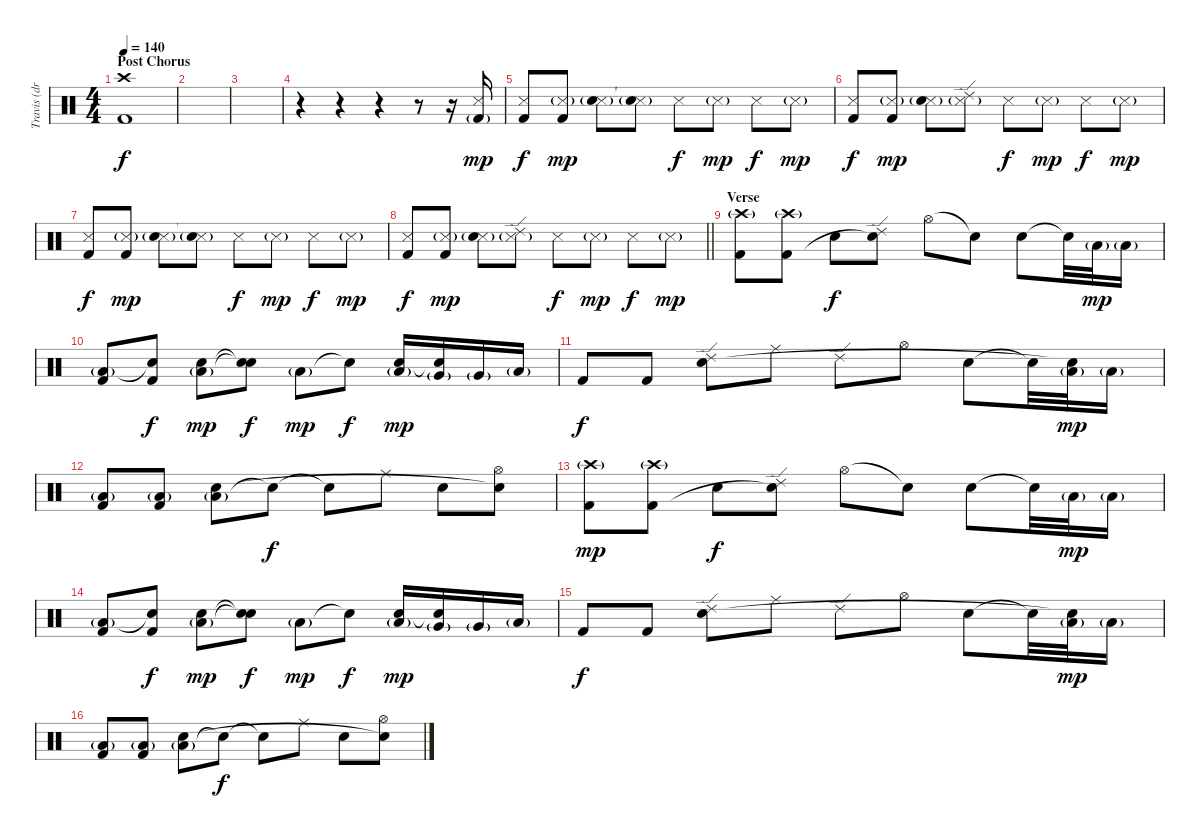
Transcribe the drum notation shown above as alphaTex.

\track ("Travis (drums)" "Travis (dr") {instrument percussion}
\staff {score}
\articulation defaults
\ts (4 4)
\section ("" "Post Chorus")
\tempo 140
\clef neutral
\ks c
("Crash high (hit)" "Kick (hit) 2").1{dy f} |
|
|
r.4 r.4 r.4 r.8 r.16 ("Snare (side stick) 3" "Kick (hit) 2"{g}).16{dy mp} |
("Snare (side stick) 3" "Kick (hit) 2").8{dy f} ("Snare (side stick) 3"{g} "Kick (hit) 2").8{dy mp} ("Snare (side stick) 3" "Snare (hit) 2"{g}).8 ("Snare (side stick) 3"{g} "Snare (hit)"{t}).8 "Snare (side stick) 3".8{dy f} "Snare (side stick) 3"{g}.8{dy mp} "Snare (side stick) 3".8{dy f} "Snare (side stick) 3"{g}.8{dy mp} |
("Snare (side stick) 3" "Kick (hit) 2").8{dy f} ("Snare (side stick) 3"{g} "Kick (hit) 2").8{dy mp} ("Snare (side stick) 3" "Snare (hit) 2"{g}).8 ("Snare (side stick) 3"{g} "Ride (edge) 2").8 "Snare (side stick) 3".8{dy f} "Snare (side stick) 3"{g}.8{dy mp} "Snare (side stick) 3".8{dy f} "Snare (side stick) 3"{g}.8{dy mp} |
("Snare (side stick) 3" "Kick (hit) 2").8{dy f} ("Snare (side stick) 3"{g} "Kick (hit) 2").8{dy mp} ("Snare (side stick) 3" "Snare (hit) 2"{g}).8 ("Snare (side stick) 3"{g} "Snare (hit)"{t}).8 "Snare (side stick) 3".8{dy f} "Snare (side stick) 3"{g}.8{dy mp} "Snare (side stick) 3".8{dy f} "Snare (side stick) 3"{g}.8{dy mp} |
\barLineRight lightlight
("Snare (side stick) 3" "Kick (hit) 2").8{dy f} ("Snare (side stick) 3"{g} "Kick (hit) 2").8{dy mp} ("Snare (side stick) 3" "Snare (hit) 2"{g}).8 ("Snare (side stick) 3"{g} "Ride (edge) 2").8 "Snare (side stick) 3".8{dy f} "Snare (side stick) 3"{g}.8{dy mp} "Snare (side stick) 3".8{dy f} "Snare (side stick) 3"{g}.8{dy mp} |
\section ("" "Verse")
("Crash high (hit)"{g} "Kick (hit) 2").8 ("Crash high (hit)"{g} "Kick (hit) 2").8 "Snare (hit) 2".8{dy f} ("Ride (edge) 2" "Snare (hit)"{t}).8 "Hi-Hat (open)".8 "Snare (hit)"{t}.8 "Snare (hit) 2".8 "Snare (hit)"{t}.32 "Low Tom (hit)"{g}.32{dy mp} "Low Tom (hit)"{g}.16 |
("Low Tom (hit)"{g} "Kick (hit) 2").8 ("Snare (hit)"{t} "Kick (hit) 2").8{dy f} ("Low Tom (hit)"{g} "Snare (hit) 2").8{dy mp} ("Snare (hit)"{t} "Snare (hit)"{t}).8{dy f} "Low Tom (hit)"{g}.8{dy mp} "Snare (hit)"{t}.8{dy f} ("Low Tom (hit)"{g} "Snare (hit) 2").16{dy mp} ("Very Low Tom (hit)"{g} "Snare (hit)"{t}).16 "Very Low Tom (hit)"{g}.16 "Low Floor Tom (hit)"{g}.16 |
"Kick (hit) 2".8{dy f} "Kick (hit) 2".8 ("Ride (edge) 2" "Snare (hit) 2").8 "Ride (middle)".8 "Ride (edge) 2".8 "Hi-Hat (open)".8 "Snare (hit) 2".8 "Snare (hit)"{t}.32 ("Low Tom (hit)"{g} "Snare (hit)"{t}).32{dy mp} "Low Tom (hit)"{g}.16 |
("Low Tom (hit)"{g} "Kick (hit) 2").8 ("Low Tom (hit)"{g} "Kick (hit) 2").8 ("Low Tom (hit)"{g} "Snare (hit) 2").8 "Snare (hit)"{t}.8{dy f} "Snare (hit)"{t}.8 "Ride (middle)".8 "Snare (hit) 2".8 ("Hi-Hat (open)" "Snare (hit)"{t}).8 |
("Crash high (hit)"{g} "Kick (hit) 2").8{dy mp} ("Crash high (hit)"{g} "Kick (hit) 2").8 "Snare (hit) 2".8{dy f} ("Ride (edge) 2" "Snare (hit)"{t}).8 "Hi-Hat (open)".8 "Snare (hit)"{t}.8 "Snare (hit) 2".8 "Snare (hit)"{t}.32 "Low Tom (hit)"{g}.32{dy mp} "Low Tom (hit)"{g}.16 |
("Low Tom (hit)"{g} "Kick (hit) 2").8 ("Snare (hit)"{t} "Kick (hit) 2").8{dy f} ("Low Tom (hit)"{g} "Snare (hit) 2").8{dy mp} ("Snare (hit)"{t} "Snare (hit)"{t}).8{dy f} "Low Tom (hit)"{g}.8{dy mp} "Snare (hit)"{t}.8{dy f} ("Low Tom (hit)"{g} "Snare (hit) 2").16{dy mp} ("Very Low Tom (hit)"{g} "Snare (hit)"{t}).16 "Very Low Tom (hit)"{g}.16 "Low Floor Tom (hit)"{g}.16 |
"Kick (hit) 2".8{dy f} "Kick (hit) 2".8 ("Ride (edge) 2" "Snare (hit) 2").8 "Ride (middle)".8 "Ride (edge) 2".8 "Hi-Hat (open)".8 "Snare (hit) 2".8 "Snare (hit)"{t}.32 ("Low Tom (hit)"{g} "Snare (hit)"{t}).32{dy mp} "Low Tom (hit)"{g}.16 |
("Low Tom (hit)"{g} "Kick (hit) 2").8 ("Low Tom (hit)"{g} "Kick (hit) 2").8 ("Low Tom (hit)"{g} "Snare (hit) 2").8 "Snare (hit)"{t}.8{dy f} "Snare (hit)"{t}.8 "Ride (middle)".8 "Snare (hit) 2".8 ("Hi-Hat (open)" "Snare (hit)"{t}).8
